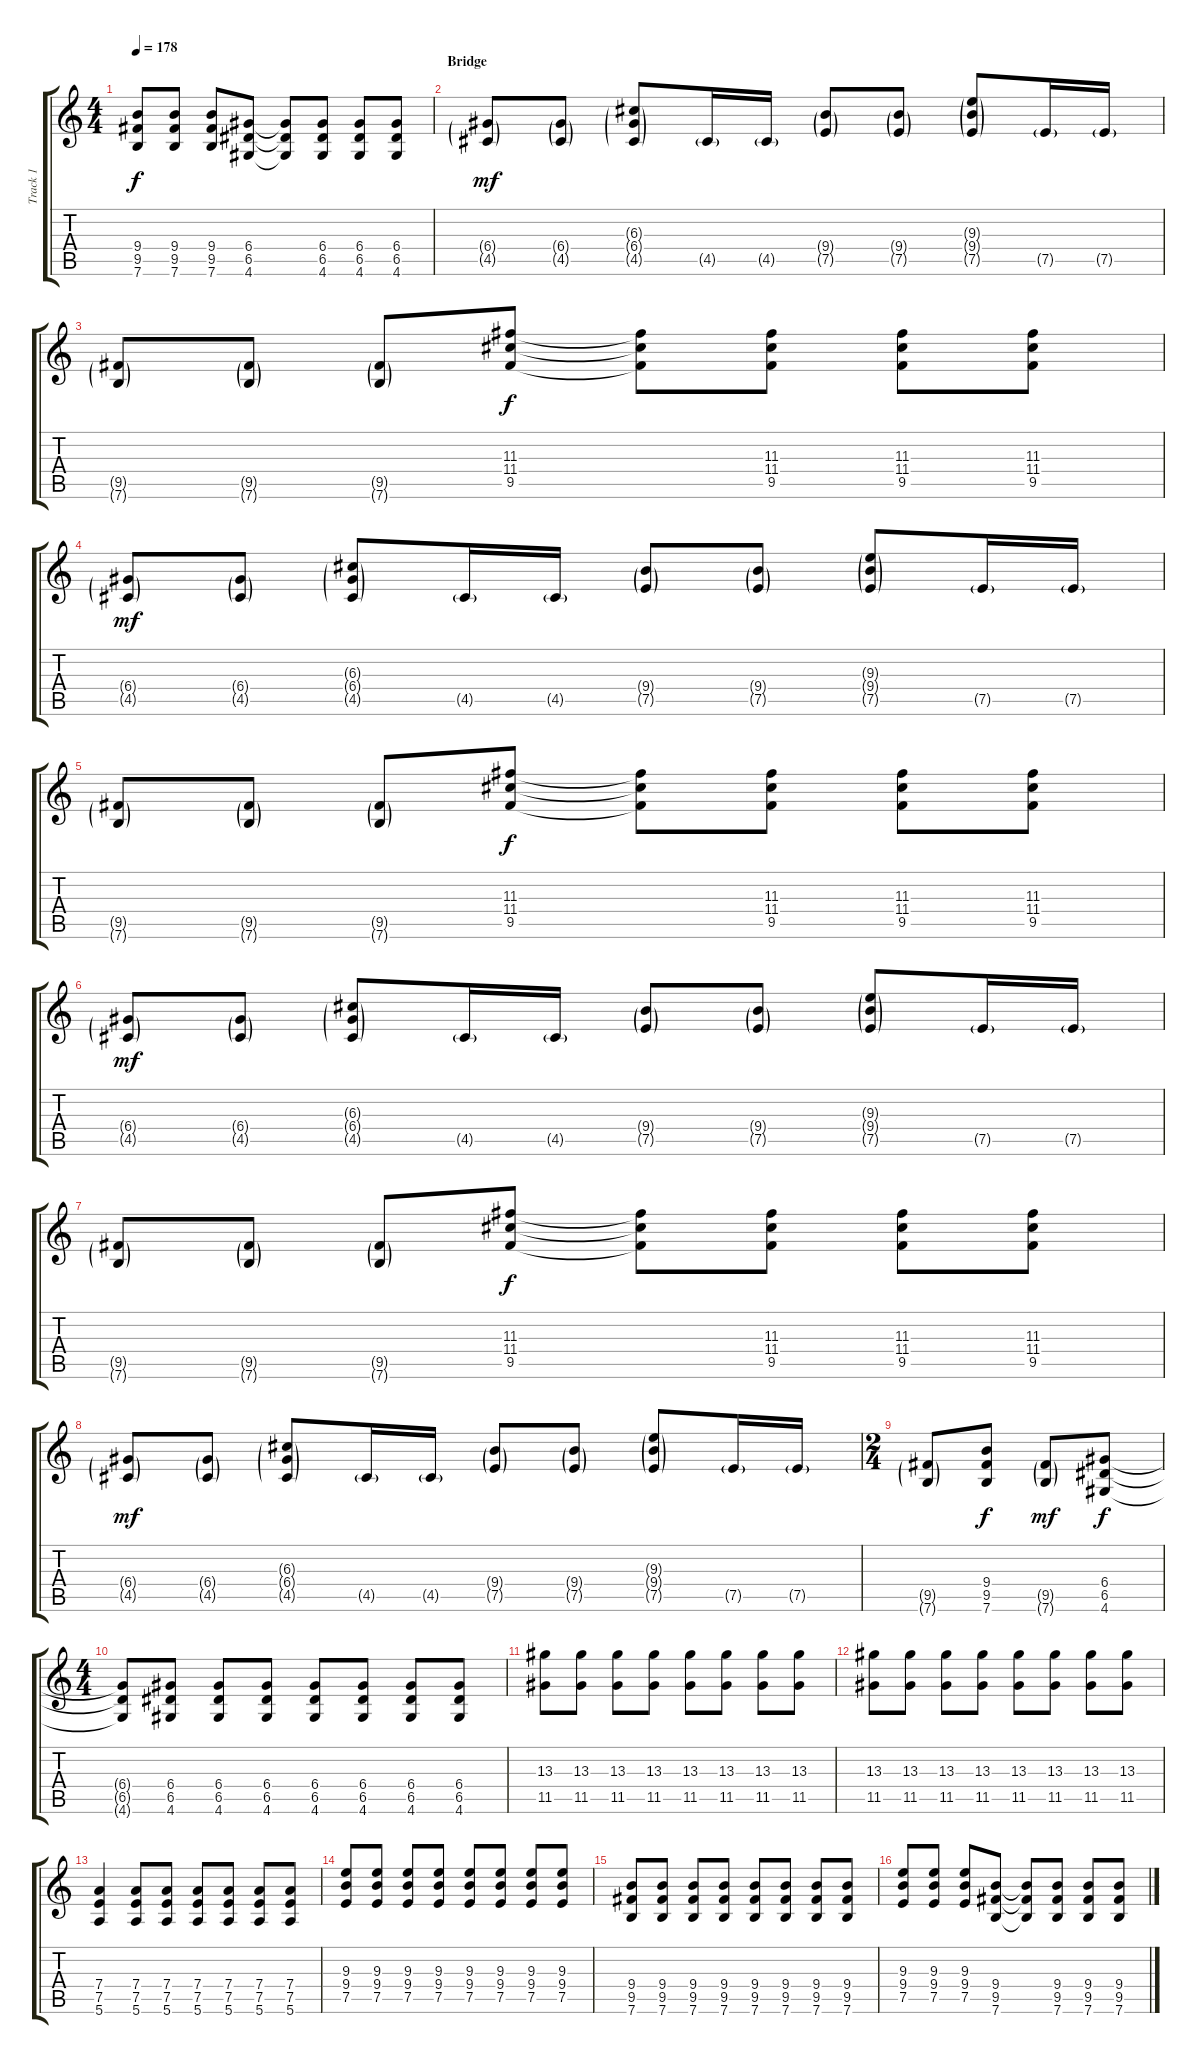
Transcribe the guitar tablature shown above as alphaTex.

\track ("Track 1" "Track 1") {instrument overdrivenguitar}
\staff {score tabs}
\tuning (E4 B3 G3 D3 A2 E2) {hide}
\ts (4 4)
\tempo 178
\clef g2
\ks c
(9.4 9.5 7.6).8{dy f} (9.4 9.5 7.6).8 (9.4 9.5 7.6).8 (6.4 6.5 4.6).8 (6.4{t} 6.5{t} 4.6{t}).8 (6.4 6.5 4.6).8 (6.4 6.5 4.6).8 (6.4 6.5 4.6).8 |
\section ("" "Bridge")
(6.4{g} 4.5{g}).8{dy mf} (6.4{g} 4.5{g}).8 (6.3{g} 6.4{g} 4.5{g}).8 4.5{g}.16 4.5{g}.16 (9.4{g} 7.5{g}).8 (9.4{g} 7.5{g}).8 (9.3{g} 9.4{g} 7.5{g}).8 7.5{g}.16 7.5{g}.16 |
(9.5{g} 7.6{g}).8 (9.5{g} 7.6{g}).8 (9.5{g} 7.6{g}).8 (11.3 11.4 9.5).8{dy f} (11.3{t} 11.4{t} 9.5{t}).8 (11.3 11.4 9.5).8 (11.3 11.4 9.5).8 (11.3 11.4 9.5).8 |
(6.4{g} 4.5{g}).8{dy mf} (6.4{g} 4.5{g}).8 (6.3{g} 6.4{g} 4.5{g}).8 4.5{g}.16 4.5{g}.16 (9.4{g} 7.5{g}).8 (9.4{g} 7.5{g}).8 (9.3{g} 9.4{g} 7.5{g}).8 7.5{g}.16 7.5{g}.16 |
(9.5{g} 7.6{g}).8 (9.5{g} 7.6{g}).8 (9.5{g} 7.6{g}).8 (11.3 11.4 9.5).8{dy f} (11.3{t} 11.4{t} 9.5{t}).8 (11.3 11.4 9.5).8 (11.3 11.4 9.5).8 (11.3 11.4 9.5).8 |
(6.4{g} 4.5{g}).8{dy mf} (6.4{g} 4.5{g}).8 (6.3{g} 6.4{g} 4.5{g}).8 4.5{g}.16 4.5{g}.16 (9.4{g} 7.5{g}).8 (9.4{g} 7.5{g}).8 (9.3{g} 9.4{g} 7.5{g}).8 7.5{g}.16 7.5{g}.16 |
(9.5{g} 7.6{g}).8 (9.5{g} 7.6{g}).8 (9.5{g} 7.6{g}).8 (11.3 11.4 9.5).8{dy f} (11.3{t} 11.4{t} 9.5{t}).8 (11.3 11.4 9.5).8 (11.3 11.4 9.5).8 (11.3 11.4 9.5).8 |
(6.4{g} 4.5{g}).8{dy mf} (6.4{g} 4.5{g}).8 (6.3{g} 6.4{g} 4.5{g}).8 4.5{g}.16 4.5{g}.16 (9.4{g} 7.5{g}).8 (9.4{g} 7.5{g}).8 (9.3{g} 9.4{g} 7.5{g}).8 7.5{g}.16 7.5{g}.16 |
\ts (2 4)
(9.5{g} 7.6{g}).8 (9.4 9.5 7.6).8{dy f} (9.5{g} 7.6{g}).8{dy mf} (6.4 6.5 4.6).8{dy f} |
\ts (4 4)
(6.4{t} 6.5{t} 4.6{t}).8 (6.4 6.5 4.6).8 (6.4 6.5 4.6).8 (6.4 6.5 4.6).8 (6.4 6.5 4.6).8 (6.4 6.5 4.6).8 (6.4 6.5 4.6).8 (6.4 6.5 4.6).8 |
(13.3 11.5).8 (13.3 11.5).8 (13.3 11.5).8 (13.3 11.5).8 (13.3 11.5).8 (13.3 11.5).8 (13.3 11.5).8 (13.3 11.5).8 |
(13.3 11.5).8 (13.3 11.5).8 (13.3 11.5).8 (13.3 11.5).8 (13.3 11.5).8 (13.3 11.5).8 (13.3 11.5).8 (13.3 11.5).8 |
(7.4 7.5 5.6).4 (7.4 7.5 5.6).8 (7.4 7.5 5.6).8 (7.4 7.5 5.6).8 (7.4 7.5 5.6).8 (7.4 7.5 5.6).8 (7.4 7.5 5.6).8 |
(9.3 9.4 7.5).8 (9.3 9.4 7.5).8 (9.3 9.4 7.5).8 (9.3 9.4 7.5).8 (9.3 9.4 7.5).8 (9.3 9.4 7.5).8 (9.3 9.4 7.5).8 (9.3 9.4 7.5).8 |
(9.4 9.5 7.6).8 (9.4 9.5 7.6).8 (9.4 9.5 7.6).8 (9.4 9.5 7.6).8 (9.4 9.5 7.6).8 (9.4 9.5 7.6).8 (9.4 9.5 7.6).8 (9.4 9.5 7.6).8 |
(9.3 9.4 7.5).8 (9.3 9.4 7.5).8 (9.3 9.4 7.5).8 (9.4 9.5 7.6).8 (9.4{t} 9.5{t} 7.6{t}).8 (9.4 9.5 7.6).8 (9.4 9.5 7.6).8 (9.4 9.5 7.6).8
